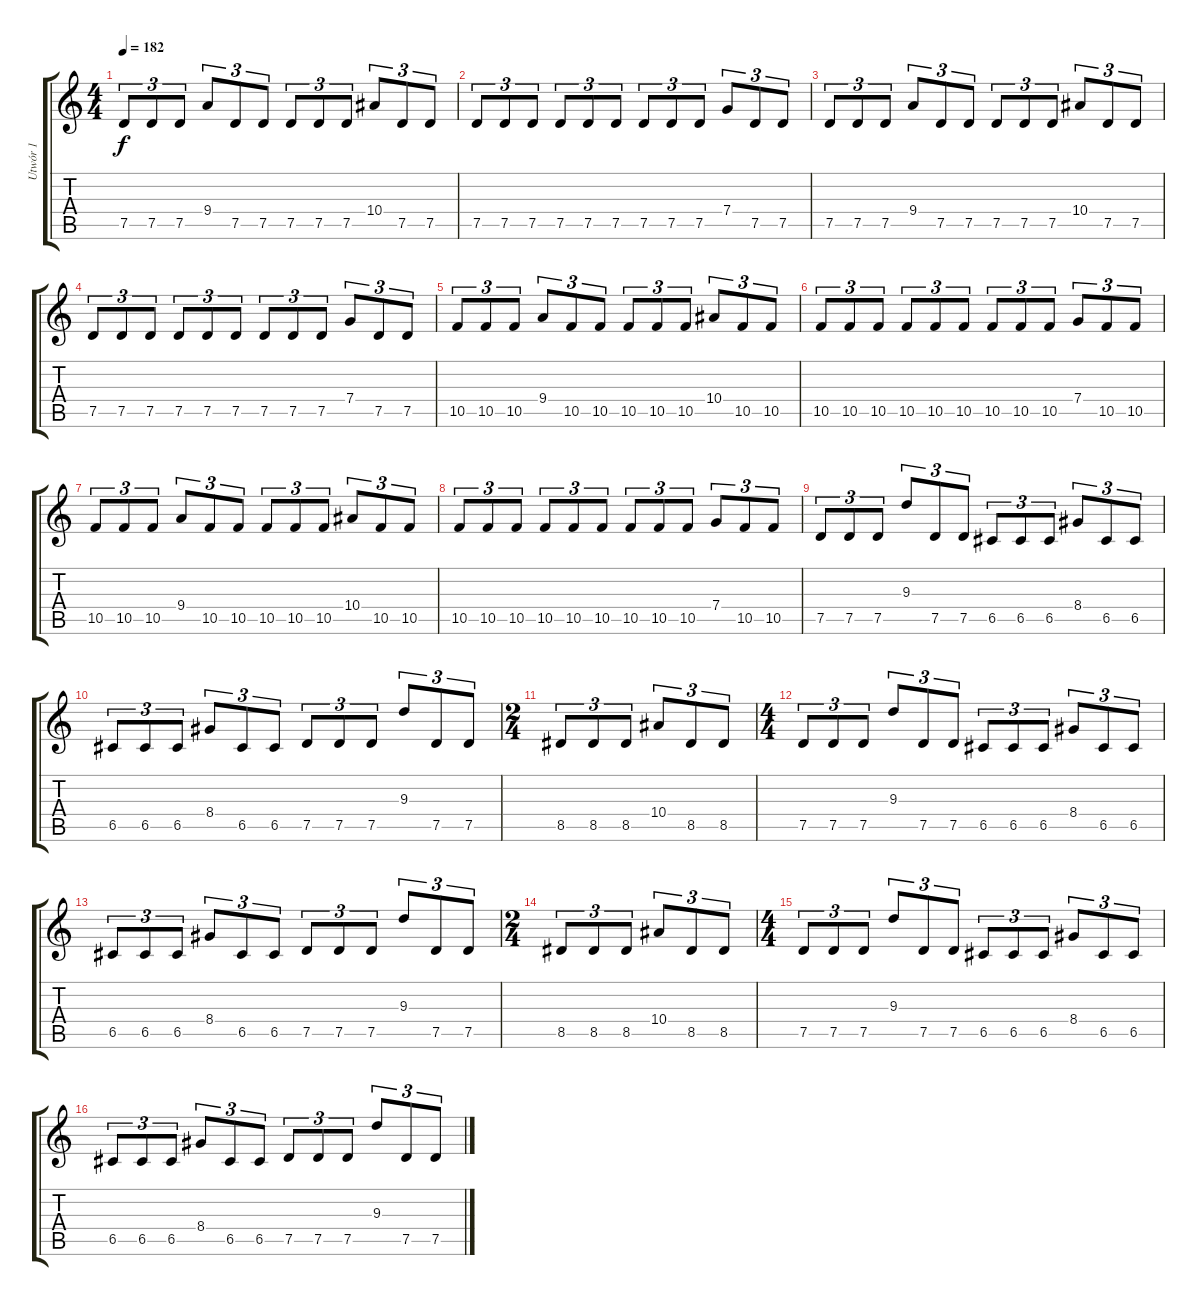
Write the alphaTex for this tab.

\track ("Utwór 1" "Utwór 1") {instrument distortionguitar}
\staff {score tabs}
\tuning (D4 A3 F3 C3 G2 D2) {hide}
\ts (4 4)
\tempo 182
\clef g2
\ks c
7.5.8{tu (3 2) dy f} 7.5.8{tu (3 2)} 7.5.8{tu (3 2)} 9.4.8{tu (3 2)} 7.5.8{tu (3 2)} 7.5.8{tu (3 2)} 7.5.8{tu (3 2)} 7.5.8{tu (3 2)} 7.5.8{tu (3 2)} 10.4.8{tu (3 2)} 7.5.8{tu (3 2)} 7.5.8{tu (3 2)} |
7.5.8{tu (3 2)} 7.5.8{tu (3 2)} 7.5.8{tu (3 2)} 7.5.8{tu (3 2)} 7.5.8{tu (3 2)} 7.5.8{tu (3 2)} 7.5.8{tu (3 2)} 7.5.8{tu (3 2)} 7.5.8{tu (3 2)} 7.4.8{tu (3 2)} 7.5.8{tu (3 2)} 7.5.8{tu (3 2)} |
7.5.8{tu (3 2)} 7.5.8{tu (3 2)} 7.5.8{tu (3 2)} 9.4.8{tu (3 2)} 7.5.8{tu (3 2)} 7.5.8{tu (3 2)} 7.5.8{tu (3 2)} 7.5.8{tu (3 2)} 7.5.8{tu (3 2)} 10.4.8{tu (3 2)} 7.5.8{tu (3 2)} 7.5.8{tu (3 2)} |
7.5.8{tu (3 2)} 7.5.8{tu (3 2)} 7.5.8{tu (3 2)} 7.5.8{tu (3 2)} 7.5.8{tu (3 2)} 7.5.8{tu (3 2)} 7.5.8{tu (3 2)} 7.5.8{tu (3 2)} 7.5.8{tu (3 2)} 7.4.8{tu (3 2)} 7.5.8{tu (3 2)} 7.5.8{tu (3 2)} |
10.5.8{tu (3 2)} 10.5.8{tu (3 2)} 10.5.8{tu (3 2)} 9.4.8{tu (3 2)} 10.5.8{tu (3 2)} 10.5.8{tu (3 2)} 10.5.8{tu (3 2)} 10.5.8{tu (3 2)} 10.5.8{tu (3 2)} 10.4.8{tu (3 2)} 10.5.8{tu (3 2)} 10.5.8{tu (3 2)} |
10.5.8{tu (3 2)} 10.5.8{tu (3 2)} 10.5.8{tu (3 2)} 10.5.8{tu (3 2)} 10.5.8{tu (3 2)} 10.5.8{tu (3 2)} 10.5.8{tu (3 2)} 10.5.8{tu (3 2)} 10.5.8{tu (3 2)} 7.4.8{tu (3 2)} 10.5.8{tu (3 2)} 10.5.8{tu (3 2)} |
10.5.8{tu (3 2)} 10.5.8{tu (3 2)} 10.5.8{tu (3 2)} 9.4.8{tu (3 2)} 10.5.8{tu (3 2)} 10.5.8{tu (3 2)} 10.5.8{tu (3 2)} 10.5.8{tu (3 2)} 10.5.8{tu (3 2)} 10.4.8{tu (3 2)} 10.5.8{tu (3 2)} 10.5.8{tu (3 2)} |
10.5.8{tu (3 2)} 10.5.8{tu (3 2)} 10.5.8{tu (3 2)} 10.5.8{tu (3 2)} 10.5.8{tu (3 2)} 10.5.8{tu (3 2)} 10.5.8{tu (3 2)} 10.5.8{tu (3 2)} 10.5.8{tu (3 2)} 7.4.8{tu (3 2)} 10.5.8{tu (3 2)} 10.5.8{tu (3 2)} |
7.5.8{tu (3 2)} 7.5.8{tu (3 2)} 7.5.8{tu (3 2)} 9.3.8{tu (3 2)} 7.5.8{tu (3 2)} 7.5.8{tu (3 2)} 6.5.8{tu (3 2)} 6.5.8{tu (3 2)} 6.5.8{tu (3 2)} 8.4.8{tu (3 2)} 6.5.8{tu (3 2)} 6.5.8{tu (3 2)} |
6.5.8{tu (3 2)} 6.5.8{tu (3 2)} 6.5.8{tu (3 2)} 8.4.8{tu (3 2)} 6.5.8{tu (3 2)} 6.5.8{tu (3 2)} 7.5.8{tu (3 2)} 7.5.8{tu (3 2)} 7.5.8{tu (3 2)} 9.3.8{tu (3 2)} 7.5.8{tu (3 2)} 7.5.8{tu (3 2)} |
\ts (2 4)
8.5.8{tu (3 2)} 8.5.8{tu (3 2)} 8.5.8{tu (3 2)} 10.4.8{tu (3 2)} 8.5.8{tu (3 2)} 8.5.8{tu (3 2)} |
\ts (4 4)
7.5.8{tu (3 2)} 7.5.8{tu (3 2)} 7.5.8{tu (3 2)} 9.3.8{tu (3 2)} 7.5.8{tu (3 2)} 7.5.8{tu (3 2)} 6.5.8{tu (3 2)} 6.5.8{tu (3 2)} 6.5.8{tu (3 2)} 8.4.8{tu (3 2)} 6.5.8{tu (3 2)} 6.5.8{tu (3 2)} |
6.5.8{tu (3 2)} 6.5.8{tu (3 2)} 6.5.8{tu (3 2)} 8.4.8{tu (3 2)} 6.5.8{tu (3 2)} 6.5.8{tu (3 2)} 7.5.8{tu (3 2)} 7.5.8{tu (3 2)} 7.5.8{tu (3 2)} 9.3.8{tu (3 2)} 7.5.8{tu (3 2)} 7.5.8{tu (3 2)} |
\ts (2 4)
8.5.8{tu (3 2)} 8.5.8{tu (3 2)} 8.5.8{tu (3 2)} 10.4.8{tu (3 2)} 8.5.8{tu (3 2)} 8.5.8{tu (3 2)} |
\ts (4 4)
7.5.8{tu (3 2)} 7.5.8{tu (3 2)} 7.5.8{tu (3 2)} 9.3.8{tu (3 2)} 7.5.8{tu (3 2)} 7.5.8{tu (3 2)} 6.5.8{tu (3 2)} 6.5.8{tu (3 2)} 6.5.8{tu (3 2)} 8.4.8{tu (3 2)} 6.5.8{tu (3 2)} 6.5.8{tu (3 2)} |
6.5.8{tu (3 2)} 6.5.8{tu (3 2)} 6.5.8{tu (3 2)} 8.4.8{tu (3 2)} 6.5.8{tu (3 2)} 6.5.8{tu (3 2)} 7.5.8{tu (3 2)} 7.5.8{tu (3 2)} 7.5.8{tu (3 2)} 9.3.8{tu (3 2)} 7.5.8{tu (3 2)} 7.5.8{tu (3 2)}
